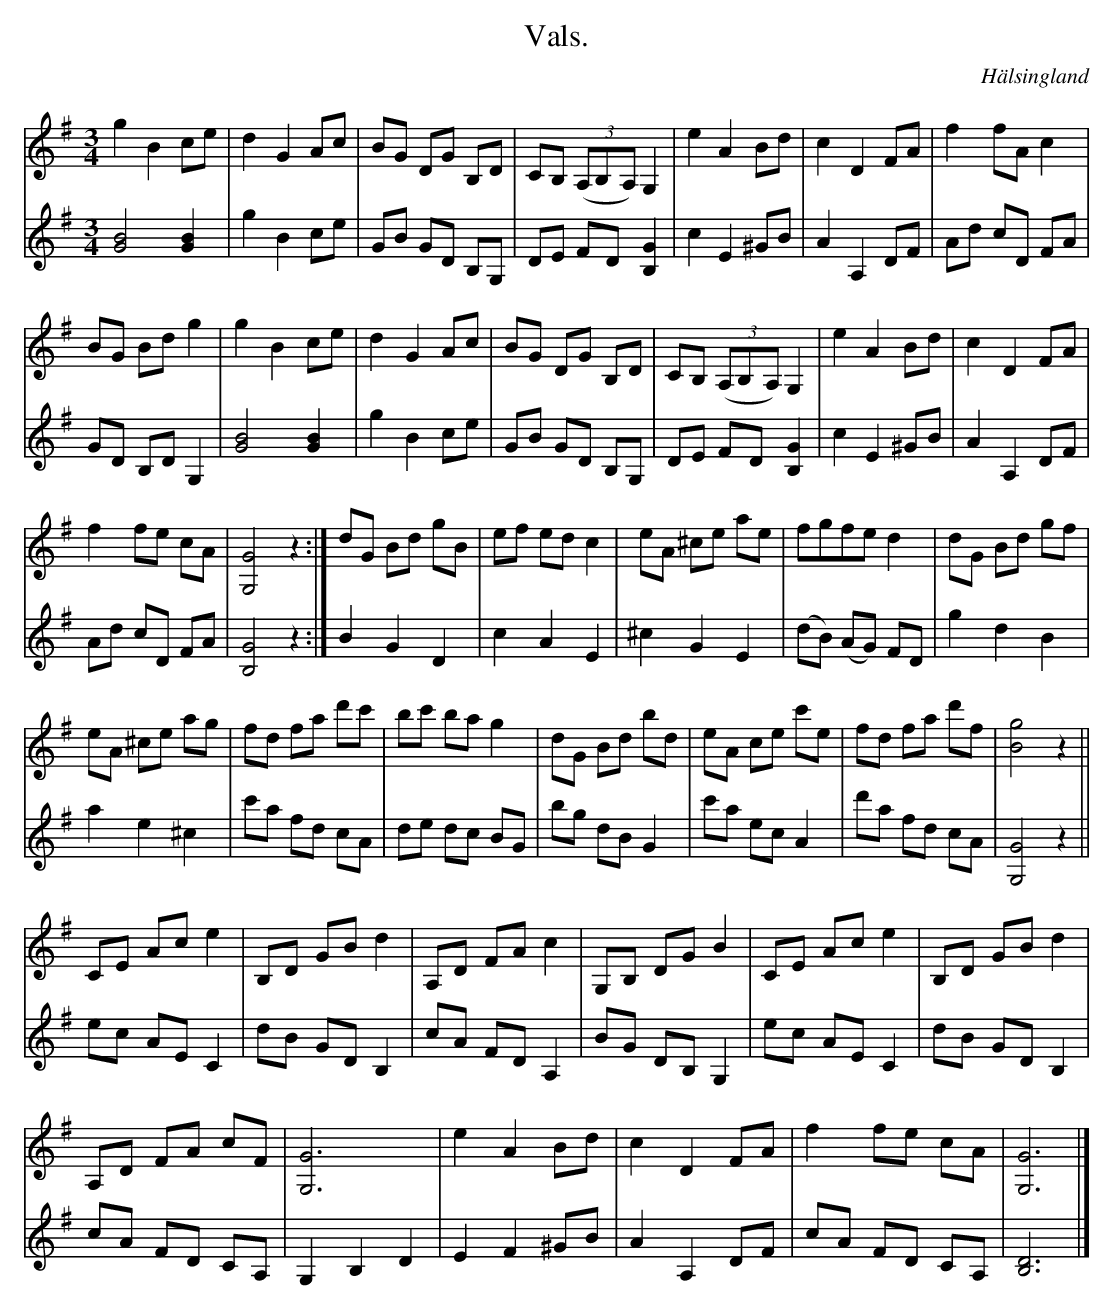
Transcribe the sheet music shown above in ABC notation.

X:1
T:Vals.
O:Hälsingland
L:1/8
M:3/4
K:G
V:1
g2 B2 ce | d2 G2 Ac | BG DG B,D | CB, (3 (A,B,A,) G,2 | e2 A2 Bd | c2 D2 FA | f2 fA c2 |
BG Bd g2 | g2 B2 ce | d2 G2 Ac | BG DG B,D | CB, (3 (A,B,A,) G,2 | e2 A2 Bd | c2 D2 FA |
f2 fe cA | [G4G,4] z2 :| dG Bd gB | ef ed c2 | eA ^ce ae | fgfe d2 | dG Bd gf |
eA ^ce ag | fd fa d'c' | bc' ba g2 | dG Bd bd | eA ce c'e | fd fa d'f | [B4g4] z2 ||
CE Ac e2 | B,D GB d2 | A,D FA c2 | G,B, DG B2 |CE Ac e2 | B,D GB d2 |
A,D FA cF | [G6G,6] | e2 A2 Bd | c2 D2 FA | f2 fe cA | [G6G,6] |]
V:2
[G4B4] [G2B2] | g2 B2 ce | GB GD B,G, | DE FD [B,2G2] | c2 E2 ^GB | A2 A,2 DF | Ad cD FA |
GD B,D G,2 | [G4B4] [G2B2] | g2 B2 ce | GB GD B,G, | DE FD [B,2G2] | c2 E2 ^GB | A2 A,2 DF |
Ad cD FA | [G4B,4] z2 :| B2 G2 D2 | c2 A2 E2 | ^c2 G2 E2 | (dB) (AG) FD | g2 d2 B2 |
a2 e2 ^c2 | c'a fd cA | de dc BG | bg dB G2 | c'a ec A2 | d'a fd cA | [G4G,4] z2 ||
ec AE C2 | dB GD B,2 | cA FD A,2 | BG DB, G,2 | ec AE C2 | dB GD B,2 |
cA FD CA, | G,2 B,2 D2 | E2 F2 ^GB | A2 A,2 DF | cA FD CA, | [D6B,6] |]
